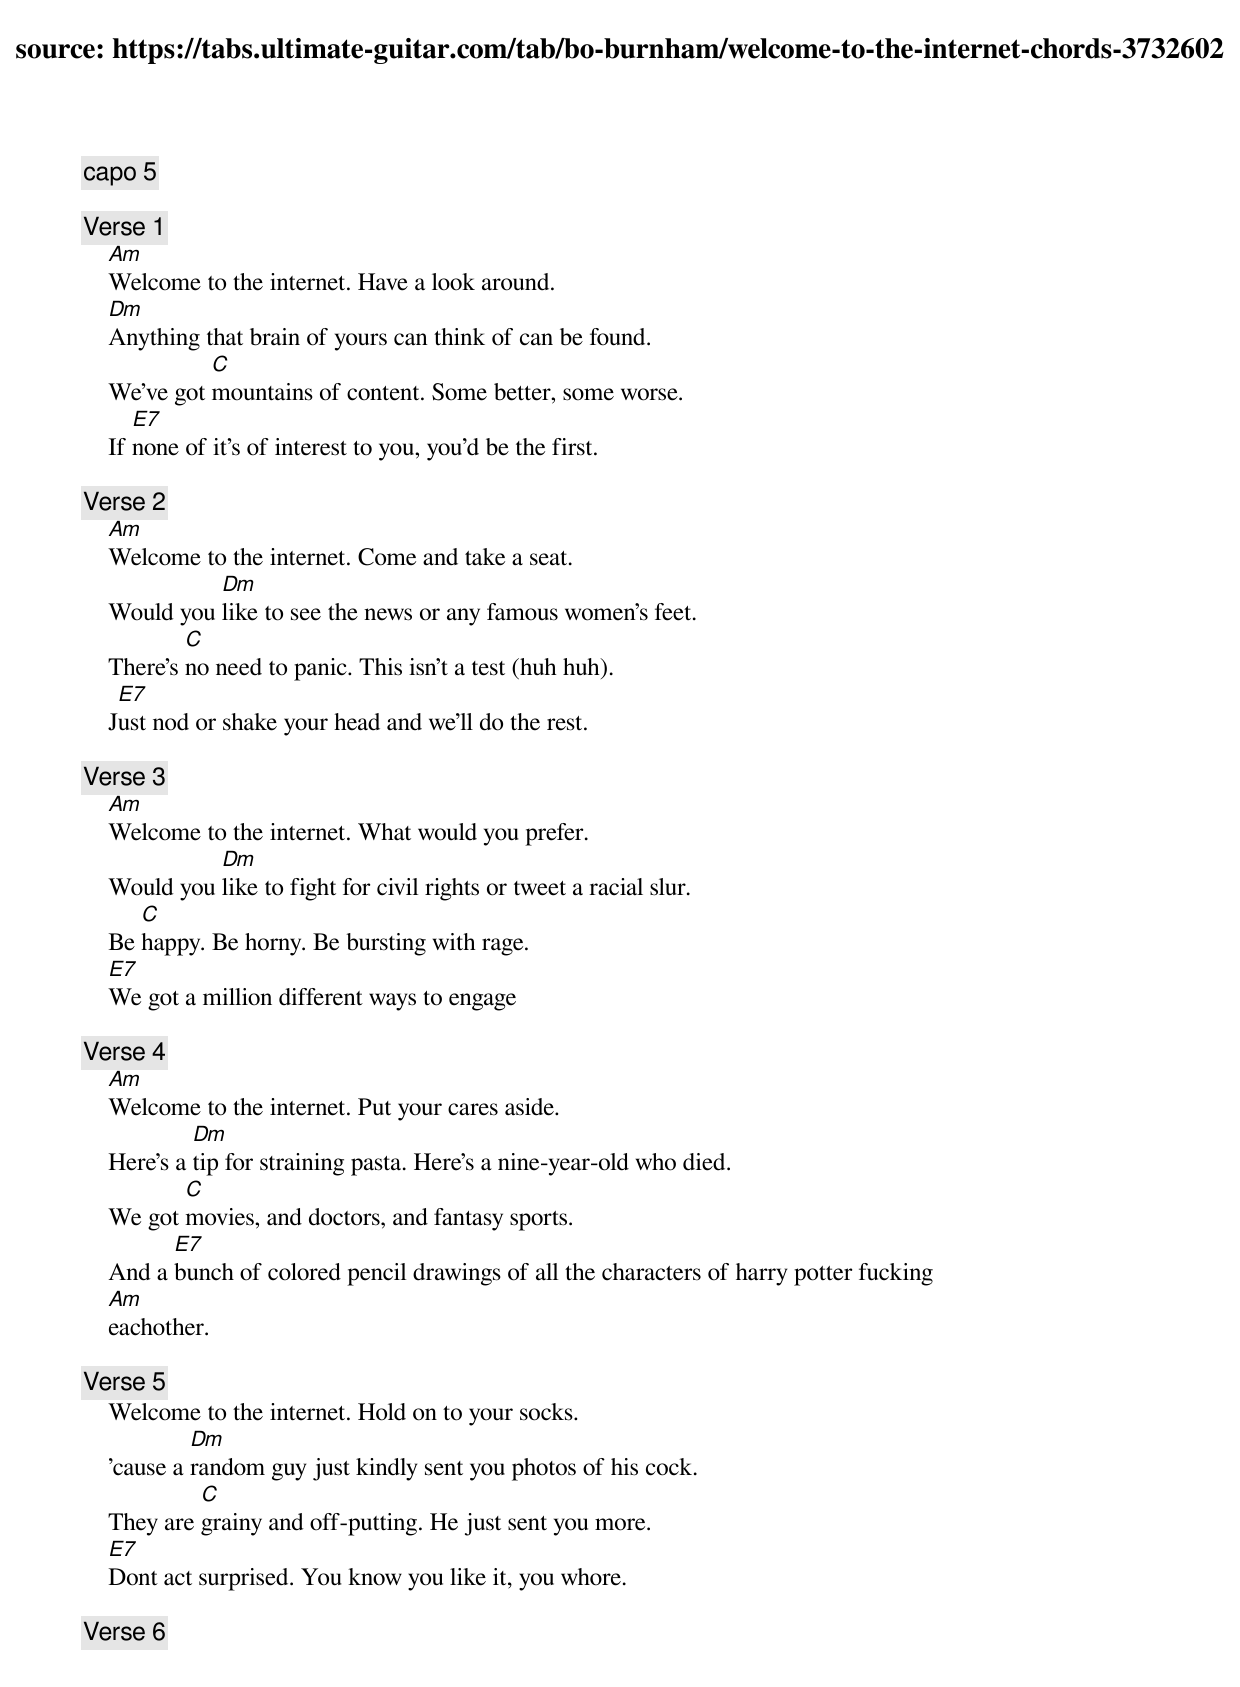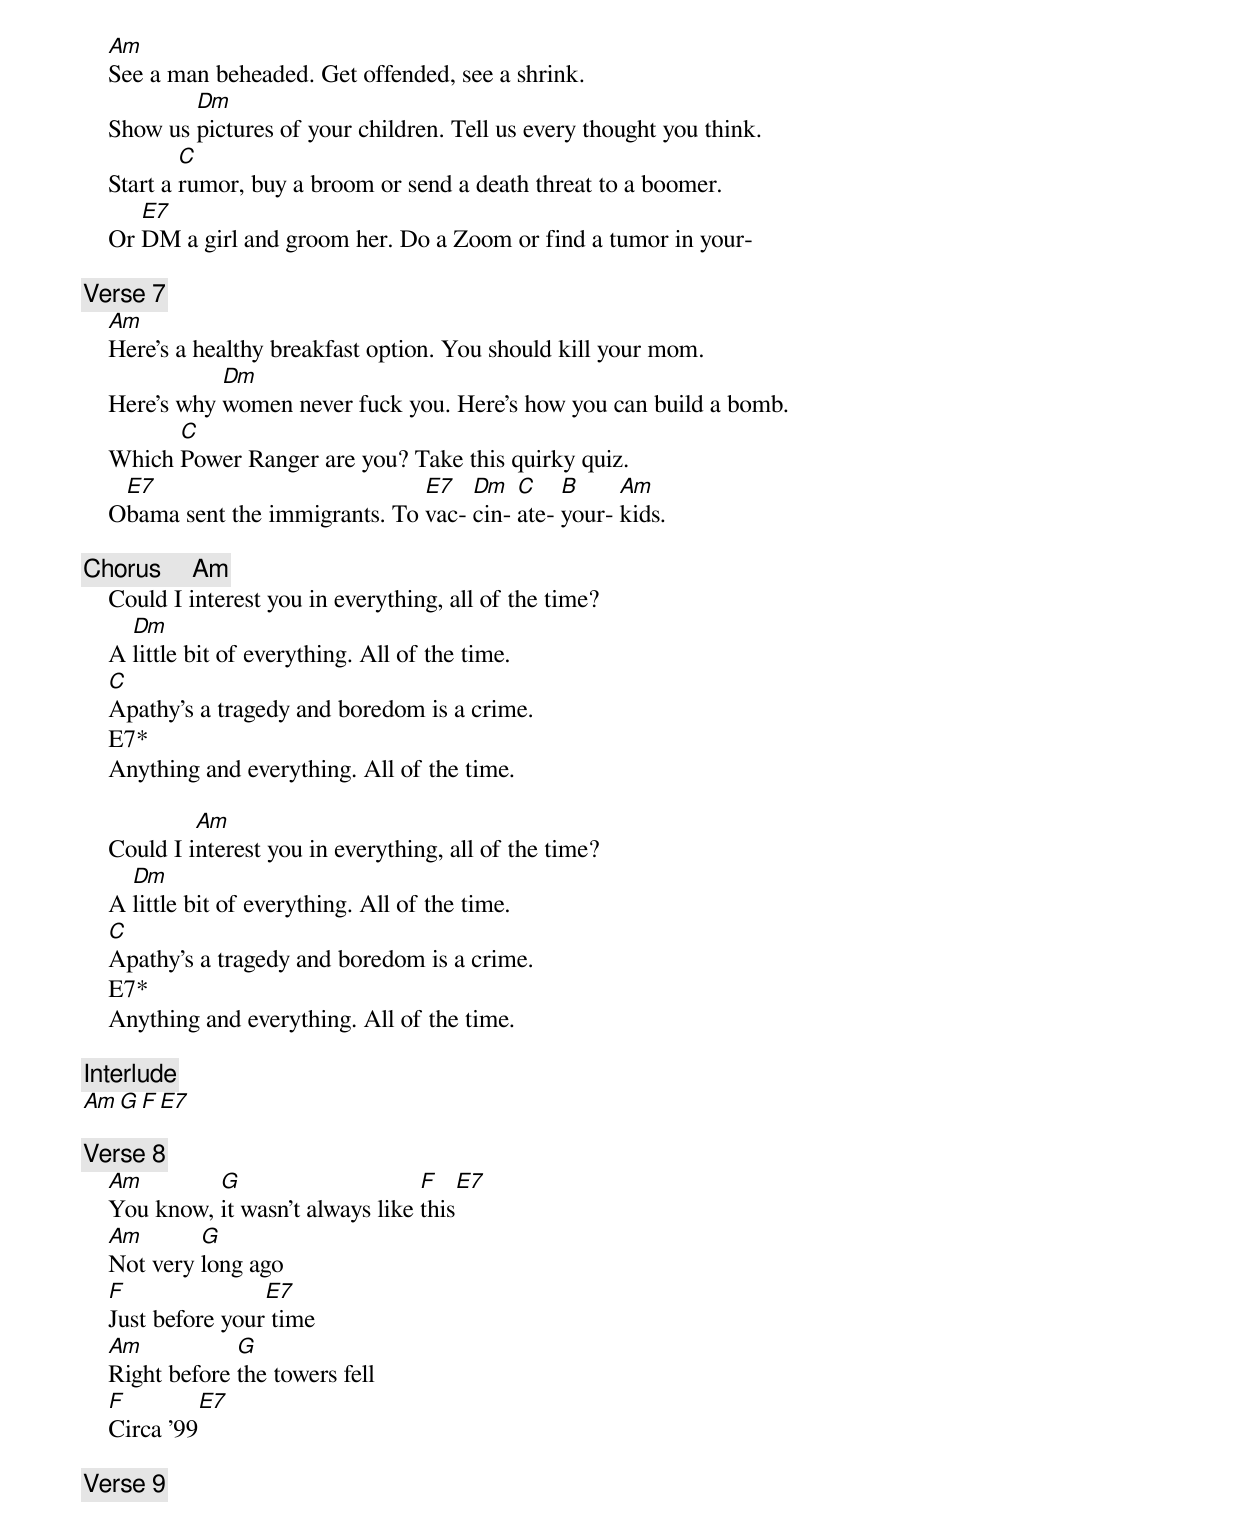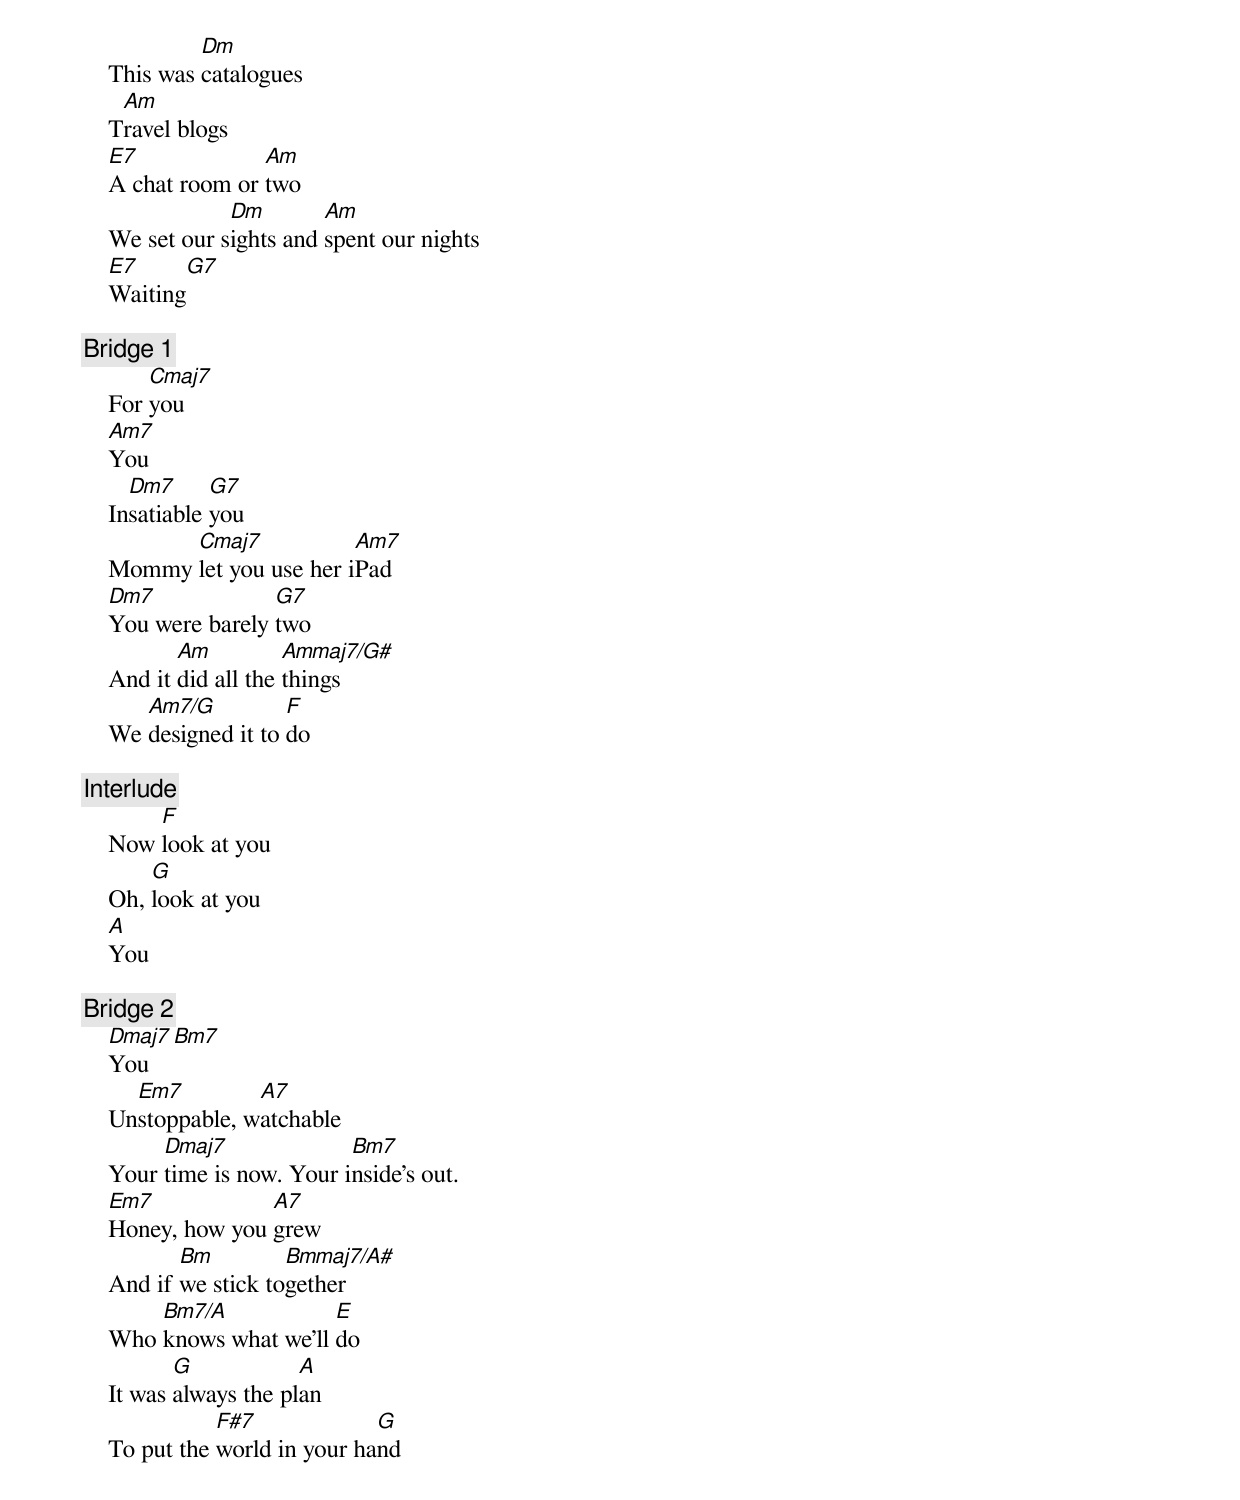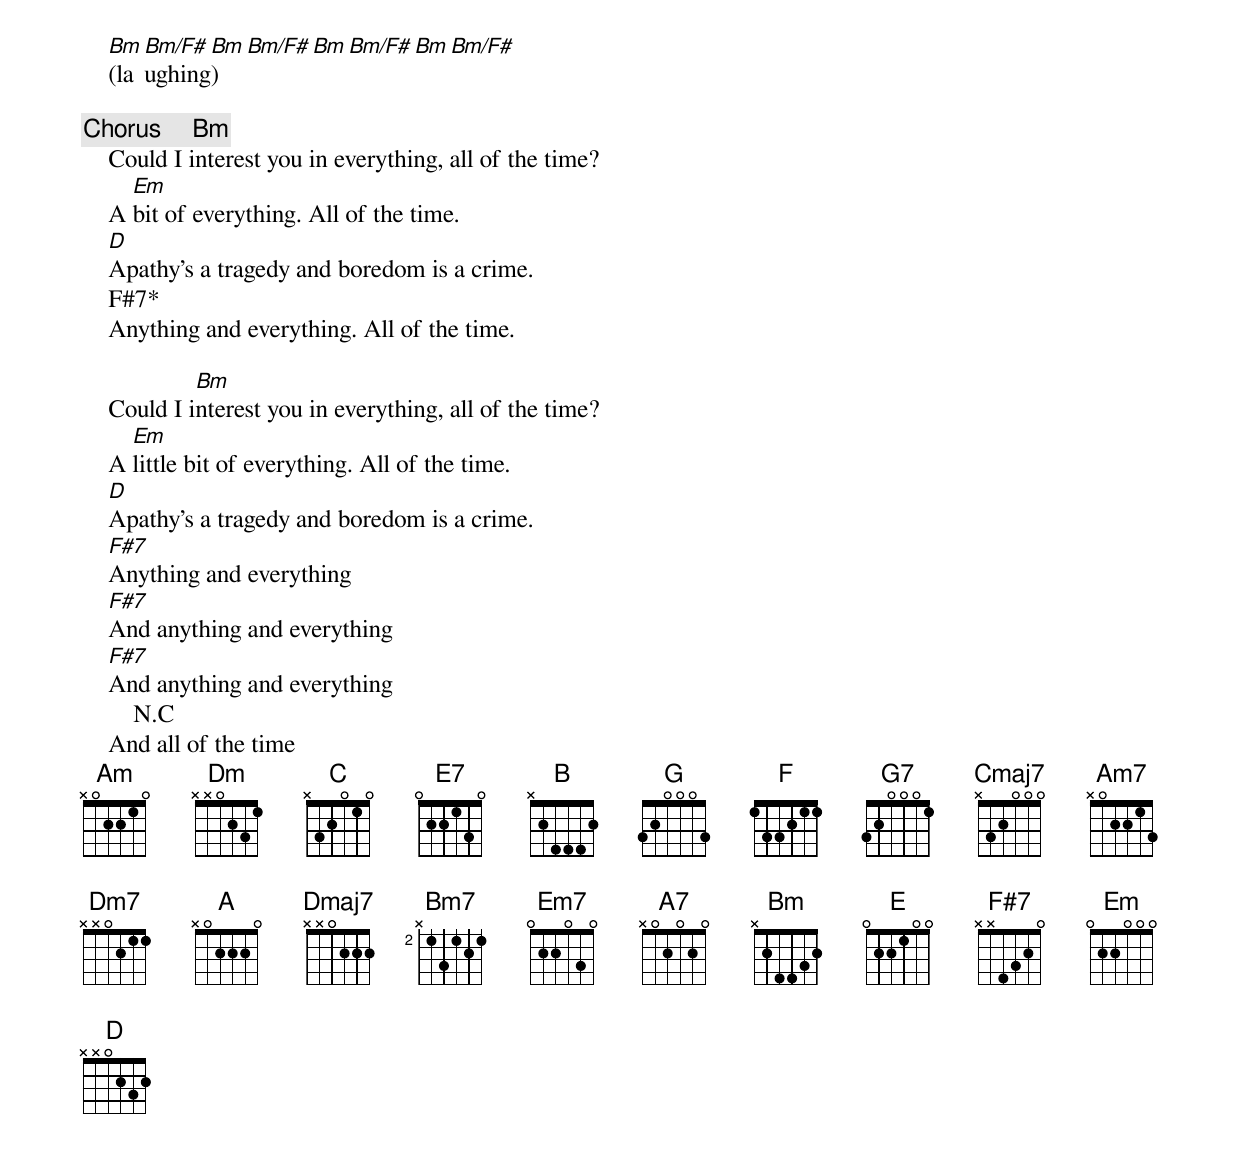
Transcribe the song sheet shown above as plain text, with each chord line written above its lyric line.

source: https://tabs.ultimate-guitar.com/tab/bo-burnham/welcome-to-the-internet-chords-3732602


capo 5

[Verse 1]
    Am
    Welcome to the internet. Have a look around.
    Dm
    Anything that brain of yours can think of can be found.
              C
    We've got mountains of content. Some better, some worse.
       E7
    If none of it's of interest to you, you'd be the first.

[Verse 2]
    Am
    Welcome to the internet. Come and take a seat.
              Dm
    Would you like to see the news or any famous women's feet.
            C
    There's no need to panic. This isn't a test (huh huh).
     E7
    Just nod or shake your head and we'll do the rest.

[Verse 3]
    Am
    Welcome to the internet. What would you prefer.
              Dm
    Would you like to fight for civil rights or tweet a racial slur.
       C
    Be happy. Be horny. Be bursting with rage.
    E7
    We got a million different ways to engage

[Verse 4]
    Am
    Welcome to the internet. Put your cares aside.
             Dm
    Here's a tip for straining pasta. Here's a nine-year-old who died.
           C
    We got movies, and doctors, and fantasy sports.
          E7
    And a bunch of colored pencil drawings of all the characters of harry potter fucking
    Am
    eachother.

[Verse 5]
    Welcome to the internet. Hold on to your socks.
             Dm
    'cause a random guy just kindly sent you photos of his cock.
             C
    They are grainy and off-putting. He just sent you more.
    E7
    Dont act surprised. You know you like it, you whore.

[Verse 6]
    Am
    See a man beheaded. Get offended, see a shrink.
            Dm
    Show us pictures of your children. Tell us every thought you think.
            C
    Start a rumor, buy a broom or send a death threat to a boomer.
       E7
    Or DM a girl and groom her. Do a Zoom or find a tumor in your-

[Verse 7]
    Am
    Here's a healthy breakfast option. You should kill your mom.
               Dm
    Here's why women never fuck you. Here's how you can build a bomb.
          C
    Which Power Ranger are you? Take this quirky quiz.
     E7                           E7   Dm   C    B     Am
    Obama sent the immigrants. To vac- cin- ate- your- kids.

[Chorus]     Am
    Could I interest you in everything, all of the time?
      Dm
    A little bit of everything. All of the time.
    C
    Apathy's a tragedy and boredom is a crime.
    E7*
    Anything and everything. All of the time.

             Am
    Could I interest you in everything, all of the time?
      Dm
    A little bit of everything. All of the time.
    C
    Apathy's a tragedy and boredom is a crime.
    E7*
    Anything and everything. All of the time.

[Interlude]
    Am G F E7

[Verse 8]
    Am        G                     F     E7
    You know, it wasn't always like this
    Am       G
    Not very long ago
    F               E7
    Just before your time
    Am           G
    Right before the towers fell
    F           E7
    Circa '99

[Verse 9]
             Dm
    This was catalogues
     Am
    Travel blogs
    E7             Am
    A chat room or two
                Dm        Am
    We set our sights and spent our nights
    E7        G7
    Waiting

[Bridge 1]
        Cmaj7
    For you
    Am7
    You
      Dm7      G7
    Insatiable you
          Cmaj7            Am7
    Mommy let you use her iPad
    Dm7             G7
    You were barely two
           Am          Ammaj7/G#
    And it did all the things
       Am7/G          F
    We designed it to do

[Interlude]
        F
    Now look at you
        G
    Oh, look at you
    A
    You

[Bridge 2]
    Dmaj7       Bm7
    You
      Em7         A7
    Unstoppable, watchable
         Dmaj7              Bm7
    Your time is now. Your inside's out.
    Em7            A7
    Honey, how you grew
           Bm         Bmmaj7/A#
    And if we stick together
        Bm7/A            E
    Who knows what we'll do
           G            A
    It was always the plan
               F#7             G
    To put the world in your hand

    Bm Bm/F# Bm Bm/F# Bm Bm/F# Bm Bm/F#
    (laughing)

[Chorus]     Bm
    Could I interest you in everything, all of the time?
      Em
    A bit of everything. All of the time.
    D
    Apathy's a tragedy and boredom is a crime.
    F#7*
    Anything and everything. All of the time.

             Bm
    Could I interest you in everything, all of the time?
      Em
    A little bit of everything. All of the time.
    D
    Apathy's a tragedy and boredom is a crime.
    F#7
    Anything and everything
    F#7
    And anything and everything
    F#7
    And anything and everything
        N.C
    And all of the time
